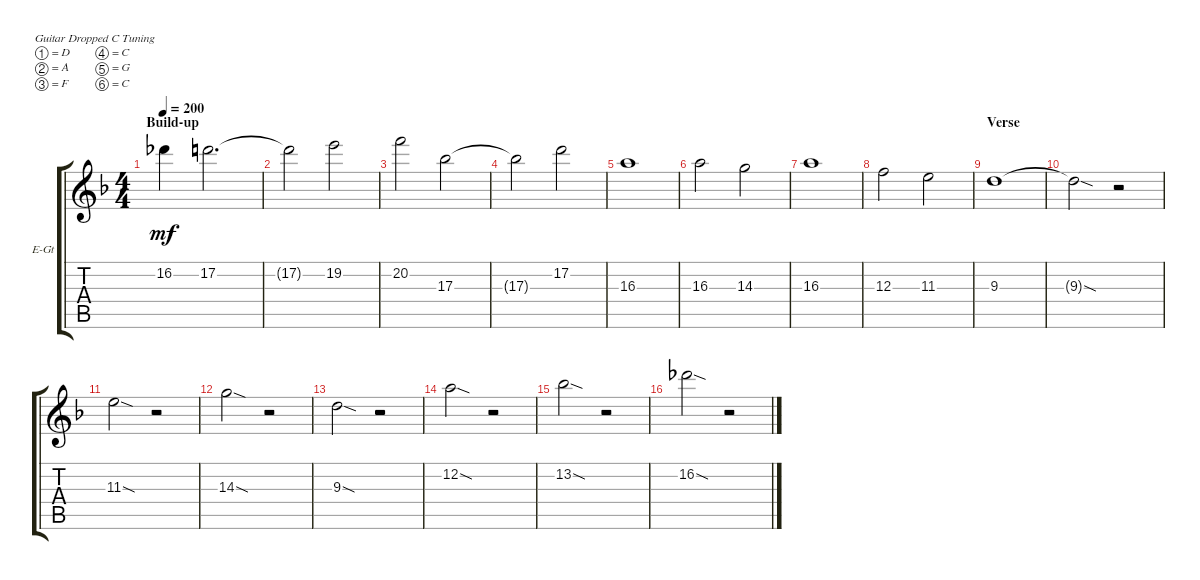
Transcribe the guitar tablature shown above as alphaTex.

\bracketExtendMode groupsimilarinstruments
\firstSystemTrackNameOrientation horizontal
\otherSystemsTrackNameOrientation horizontal
\track ("Lead Guitar 1" "E-Gt") {instrument overdrivenguitar}
\staff {score tabs}
\tuning (D4 A3 F3 C3 G2 C2)
\ts (4 4)
\section ("" "Build-up")
\tempo 200
\clef g2
\ks dminor
16.2.4{dy mf} 17.2.2{d} |
17.2{t}.2 19.2.2 |
20.2.2 17.3.2 |
17.3{t}.2 17.2.2 |
\scale
0.306068 16.3.1 |
\scale
0.232099 16.3.2 14.3.2 |
\scale
0.23302 16.3.1 |
\scale
0.230624 12.3.2 11.3.2 |
\section ("" "Verse")
9.3.1 |
9.3{sod t}.2 r.2 |
11.3{sod}.2 r.2 |
14.3{sod}.2 r.2 |
9.3{sod}.2 r.2 |
12.2{sod}.2 r.2 |
13.2{sod}.2 r.2 |
16.2{sod}.2 r.2
